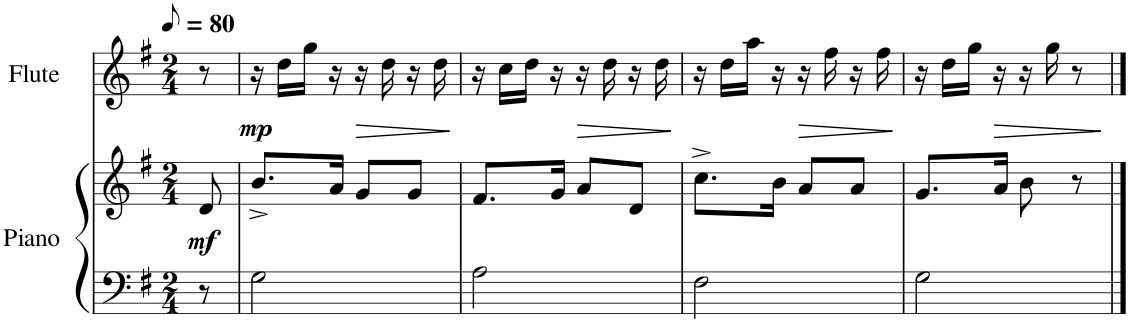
**kern	**kern	**dynam	**kern	**dynam
*part2	*part2	*part2	*part1	*part1
*staff3	*staff2	*staff2/3	*staff1	*staff1
*I"Piano	*	*	*I"Flute	*
*I'Pno.	*	*	*I'Fl.	*
*clefF4	*clefG2	*	*clefG2	*
*k[f#]	*k[f#]	*	*k[f#]	*
*M2/4	*M2/4	*	*M2/4	*
*MM40	*MM40	*	*MM40	*
=1	=1	=1	=1	=1
!	!	!LO:DY:b	!	!
8r	8d/	mf	8r	.
=2	=2	=2	=2	=2
!	!	!	!	!LO:DY:b
2G\	8.b^/L	.	16r	mp
.	.	.	16dd\LL	.
.	.	.	16gg\JJ	.
.	16a/Jk	.	16r	.
!	!	!	!	!LO:HP:b
.	8g/L	.	16r	>
.	.	.	16dd\	.
.	8g/J	.	16r	.
.	.	.	16dd\	.
.	.	.	.	]
=3	=3	=3	=3	=3
2A\	8.f#/L	.	16r	.
.	.	.	16cc\LL	.
.	.	.	16dd\JJ	.
.	16g/Jk	.	16r	.
!	!	!	!	!LO:HP:b
.	8a/L	.	16r	>
.	.	.	16dd\	.
.	8d/J	.	16r	.
.	.	.	16dd\	.
.	.	.	.	]
=4	=4	=4	=4	=4
2F#\	8.cc^\L	.	16r	.
.	.	.	16dd\LL	.
.	.	.	16aa\JJ	.
.	16b\Jk	.	16r	.
!	!	!	!	!LO:HP:b
.	8a/L	.	16r	>
.	.	.	16ff#\	.
.	8a/J	.	16r	.
.	.	.	16ff#\	.
.	.	.	.	]
=5	=5	=5	=5	=5
2G\	8.g/L	.	16r	.
.	.	.	16dd\LL	.
.	.	.	16gg\JJ	.
!	!	!	!	!LO:HP:b
.	16a/Jk	.	16r	>
.	8b\	.	16r	.
.	.	.	16gg\	.
.	8r	.	8r	.
.	.	.	.	]
==	==	==	==	==
*-	*-	*-	*-	*-
